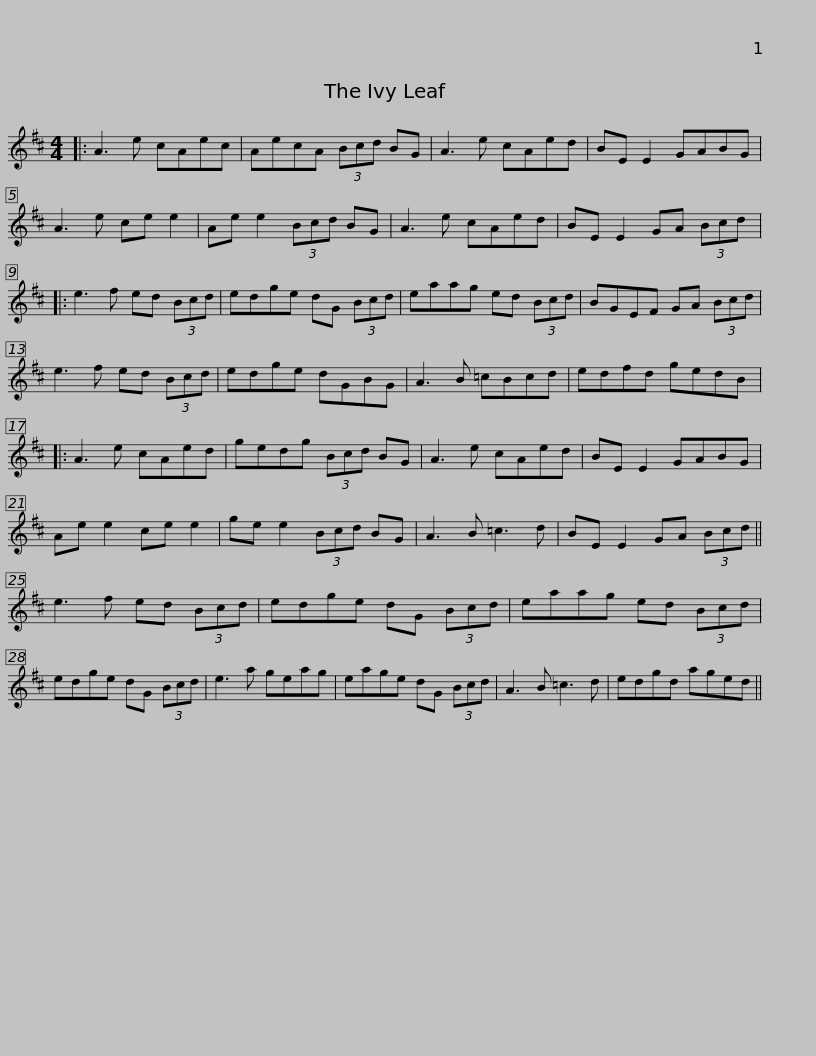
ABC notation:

X:1
L:1/8
M:4/4
I:linebreak $
K:D
V:1 treble
V:1
|: A3 e cAec | AecA (3Bcd BG | A3 e cAed | BE E2 GABG | A3 e ce e2 | %5
 Ae e2 (3Bcd BG |$ A3 e cAed | BE E2 GA (3Bcd |: e3 f ed (3Bcd | edge dG (3Bcd | %10
 eaag ed (3Bcd |$ BGEF GA (3Bcd | e3 f ed (3Bcd | edge dGBG | A3 B =cBcd | %15
 edfd gedB |:$ A3 e cAed | gedg (3Bcd BG | A3 e cAed | BE E2 GABG | %20
 Ae e2 ce e2 | ge e2 (3Bcd BG |$ A3 B =c3 d | BE E2 GA (3Bcd || e3 f ed (3Bcd | %25
 edge dG (3Bcd | eaag ed (3Bcd |$ edge dG (3Bcd | e3 a geag | eage dG (3Bcd | %30
 A3 B =c3 d | edgd aged || %32
